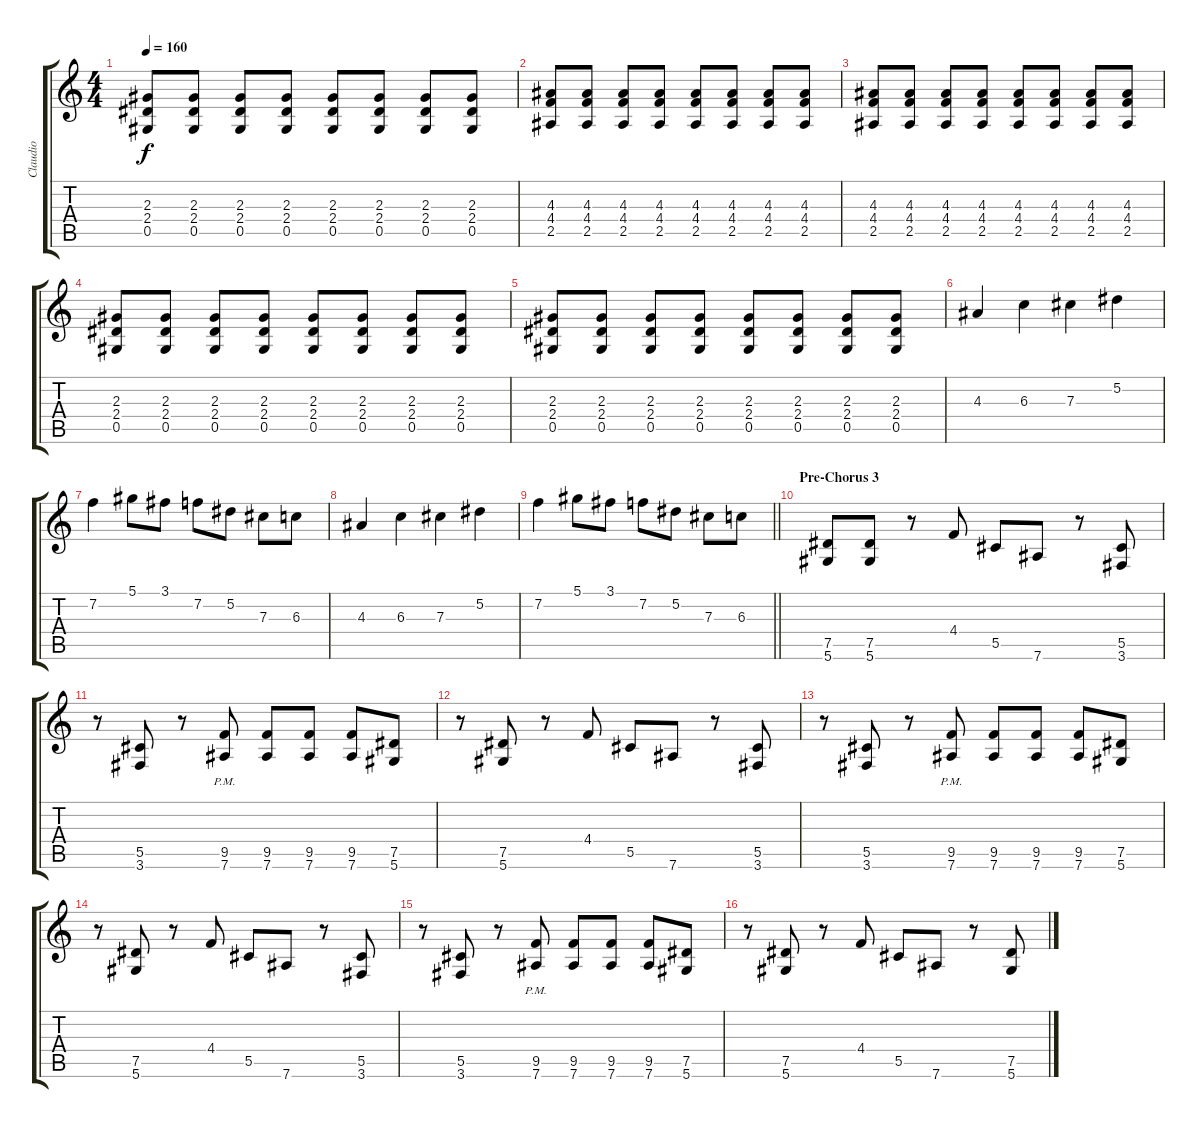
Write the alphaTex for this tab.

\track ("Claudio" "Claudio") {instrument distortionguitar}
\staff {score tabs}
\tuning (Eb4 Bb3 Gb3 Db3 Ab2 Eb2) {hide}
\ts (4 4)
\tempo 160
\clef g2
\ks c
(2.3 2.4 0.5).8{dy f} (2.3 2.4 0.5).8 (2.3 2.4 0.5).8 (2.3 2.4 0.5).8 (2.3 2.4 0.5).8 (2.3 2.4 0.5).8 (2.3 2.4 0.5).8 (2.3 2.4 0.5).8 |
(4.3 4.4 2.5).8 (4.3 4.4 2.5).8 (4.3 4.4 2.5).8 (4.3 4.4 2.5).8 (4.3 4.4 2.5).8 (4.3 4.4 2.5).8 (4.3 4.4 2.5).8 (4.3 4.4 2.5).8 |
(4.3 4.4 2.5).8 (4.3 4.4 2.5).8 (4.3 4.4 2.5).8 (4.3 4.4 2.5).8 (4.3 4.4 2.5).8 (4.3 4.4 2.5).8 (4.3 4.4 2.5).8 (4.3 4.4 2.5).8 |
(2.3 2.4 0.5).8 (2.3 2.4 0.5).8 (2.3 2.4 0.5).8 (2.3 2.4 0.5).8 (2.3 2.4 0.5).8 (2.3 2.4 0.5).8 (2.3 2.4 0.5).8 (2.3 2.4 0.5).8 |
(2.3 2.4 0.5).8 (2.3 2.4 0.5).8 (2.3 2.4 0.5).8 (2.3 2.4 0.5).8 (2.3 2.4 0.5).8 (2.3 2.4 0.5).8 (2.3 2.4 0.5).8 (2.3 2.4 0.5).8 |
4.3.4 6.3.4 7.3.4 5.2.4 |
7.2.4 5.1.8 3.1.8 7.2.8 5.2.8 7.3.8 6.3.8 |
4.3.4 6.3.4 7.3.4 5.2.4 |
\barLineRight lightlight
7.2.4 5.1.8 3.1.8 7.2.8 5.2.8 7.3.8 6.3.8 |
\section ("" "Pre-Chorus 3")
(7.5 5.6).8{instrument distortionguitar} (7.5 5.6).8 r.8 4.4.8 5.5.8 7.6.8 r.8 (5.5 3.6).8 |
r.8 (5.5 3.6).8 r.8 (9.5{pm} 7.6{pm}).8 (9.5 7.6).8 (9.5 7.6).8 (9.5 7.6).8 (7.5 5.6).8 |
r.8 (7.5 5.6).8 r.8 4.4.8 5.5.8 7.6.8 r.8 (5.5 3.6).8 |
r.8 (5.5 3.6).8 r.8 (9.5{pm} 7.6{pm}).8 (9.5 7.6).8 (9.5 7.6).8 (9.5 7.6).8 (7.5 5.6).8 |
r.8 (7.5 5.6).8 r.8 4.4.8 5.5.8 7.6.8 r.8 (5.5 3.6).8 |
r.8 (5.5 3.6).8 r.8 (9.5{pm} 7.6{pm}).8 (9.5 7.6).8 (9.5 7.6).8 (9.5 7.6).8 (7.5 5.6).8 |
r.8 (7.5 5.6).8 r.8 4.4.8 5.5.8 7.6.8 r.8 (7.5 5.6).8
